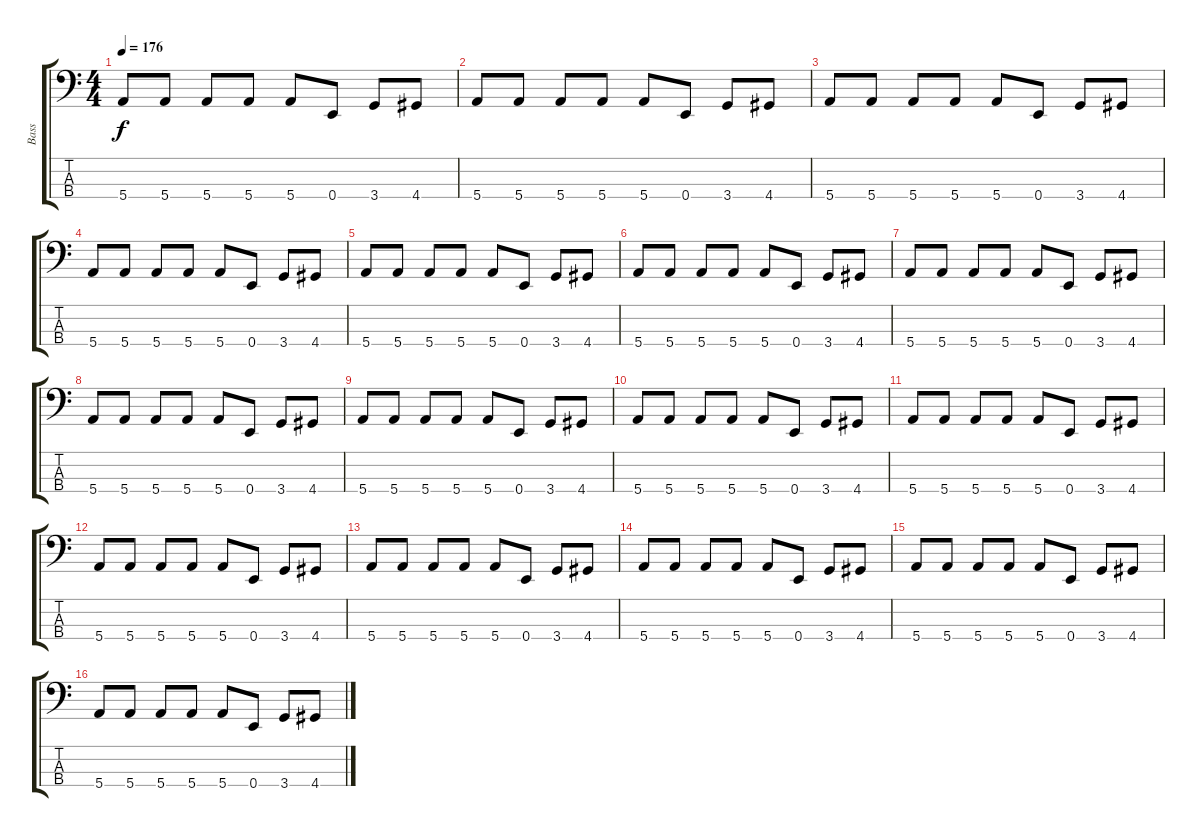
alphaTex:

\track ("Bass" "Bass") {instrument electricbassfinger}
\staff {score tabs}
\tuning (G2 D2 A1 E1) {hide}
\ts (4 4)
\tempo 176
\clef f4
\ks c
5.4.8{dy f} 5.4.8 5.4.8 5.4.8 5.4.8 0.4.8 3.4.8 4.4.8 |
5.4.8 5.4.8 5.4.8 5.4.8 5.4.8 0.4.8 3.4.8 4.4.8 |
5.4.8 5.4.8 5.4.8 5.4.8 5.4.8 0.4.8 3.4.8 4.4.8 |
5.4.8 5.4.8 5.4.8 5.4.8 5.4.8 0.4.8 3.4.8 4.4.8 |
5.4.8 5.4.8 5.4.8 5.4.8 5.4.8 0.4.8 3.4.8 4.4.8 |
5.4.8 5.4.8 5.4.8 5.4.8 5.4.8 0.4.8 3.4.8 4.4.8 |
5.4.8 5.4.8 5.4.8 5.4.8 5.4.8 0.4.8 3.4.8 4.4.8 |
5.4.8 5.4.8 5.4.8 5.4.8 5.4.8 0.4.8 3.4.8 4.4.8 |
5.4.8 5.4.8 5.4.8 5.4.8 5.4.8 0.4.8 3.4.8 4.4.8 |
5.4.8 5.4.8 5.4.8 5.4.8 5.4.8 0.4.8 3.4.8 4.4.8 |
5.4.8 5.4.8 5.4.8 5.4.8 5.4.8 0.4.8 3.4.8 4.4.8 |
5.4.8 5.4.8 5.4.8 5.4.8 5.4.8 0.4.8 3.4.8 4.4.8 |
5.4.8 5.4.8 5.4.8 5.4.8 5.4.8 0.4.8 3.4.8 4.4.8 |
5.4.8 5.4.8 5.4.8 5.4.8 5.4.8 0.4.8 3.4.8 4.4.8 |
5.4.8 5.4.8 5.4.8 5.4.8 5.4.8 0.4.8 3.4.8 4.4.8 |
5.4.8 5.4.8 5.4.8 5.4.8 5.4.8 0.4.8 3.4.8 4.4.8
